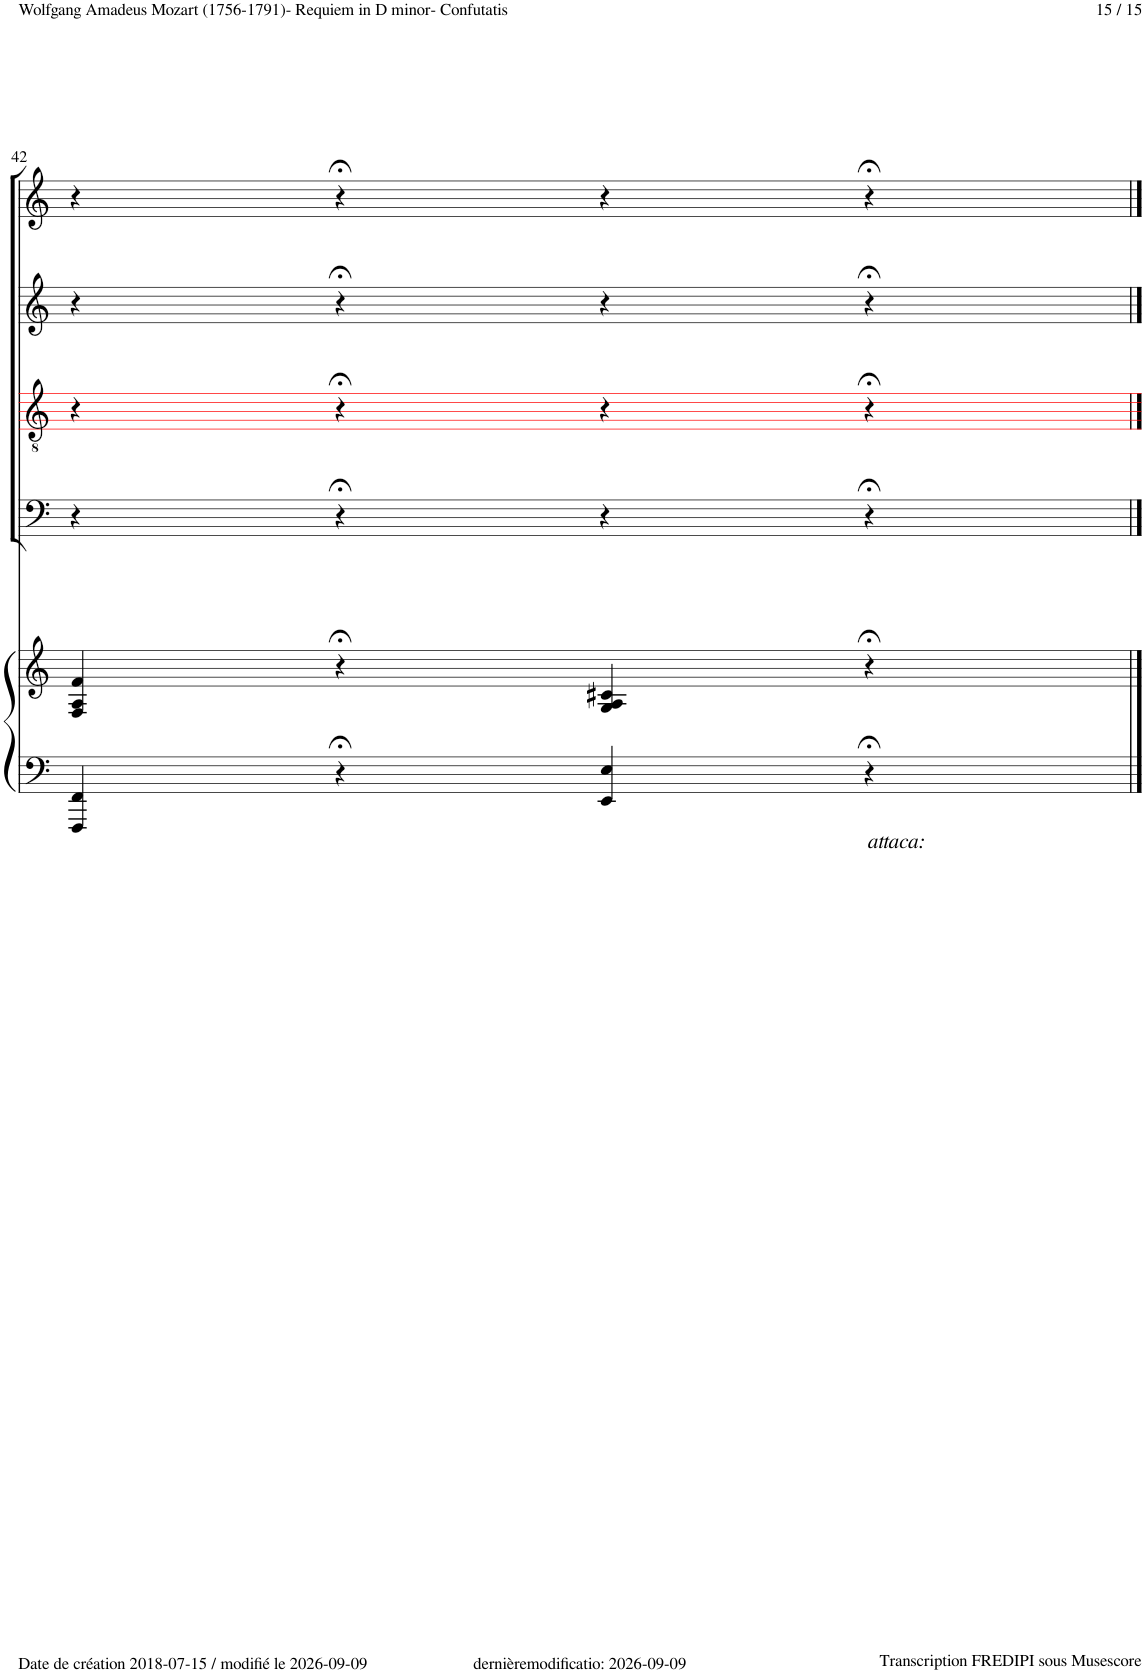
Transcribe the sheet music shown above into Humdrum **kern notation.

**kern	**kern	**kern	**kern	**kern	**kern
*part5	*part5	*part4	*part3	*part2	*part1
*staff6	*staff5	*staff4	*staff3	*staff2	*staff1
*I"Piano	*	*I"Bass	*I"Tenor	*I"Alto	*I"Soprano
*I'Pno	*	*	*	*	*
!!LO:PB:g=z
*clefF4	*clefG2	*clefF4	*clefGv2	*clefG2	*clefG2
*	*	*	*ITrd8c14	*	*
*k[]	*k[]	*k[]	*k[]	*k[]	*k[]
*M4/4	*M4/4	*M4/4	*M4/4	*M4/4	*M4/4
*met(c)	*met(c)	*met(c)	*met(c)	*met(c)	*met(c)
=42	=42	=42	=42	=42	=42
4FFF/ 4FF/	4F/ 4A/ 4f/	4r	4r	4r	4r
4r;<	4r;<	4r;<	4r;<	4r;<	4r;<
4EE/ 4E/	4G/ 4A/ 4c#X/	4r	4r	4r	4r
!LO:TX:b:i:t=attaca&colon;	!	!	!	!	!
4r;<	4r;<	4r;<	4r;<	4r;<	4r;<
==	==	==	==	==	==
*-	*-	*-	*-	*-	*-
